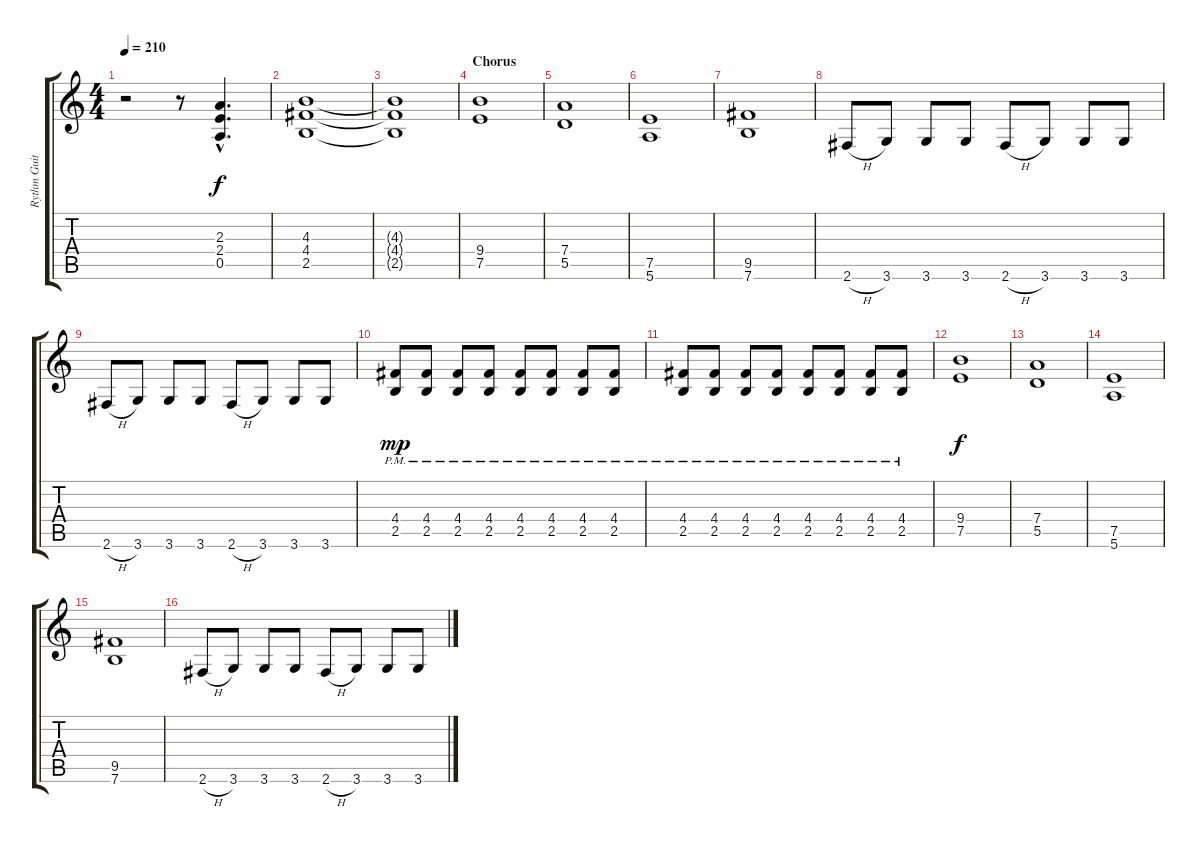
\track ("Rythm Guitar" "Rythm Guit") {instrument distortionguitar}
\staff {score tabs}
\tuning (E4 B3 G3 D3 A2 E2) {hide}
\ts (4 4)
\tempo 210
\clef g2
\ks c
r.2{dy f} r.8 (2.3{hac} 2.4{hac} 0.5{hac}).4{d} |
(4.3 4.4 2.5).1 |
(4.3{t} 4.4{t} 2.5{t}).1 |
\section ("" "Chorus")
(9.4 7.5).1 |
(7.4 5.5).1 |
(7.5 5.6).1 |
(9.5 7.6).1 |
2.6{h}.8 3.6.8 3.6.8 3.6.8 2.6{h}.8 3.6.8 3.6.8 3.6.8 |
2.6{h}.8 3.6.8 3.6.8 3.6.8 2.6{h}.8 3.6.8 3.6.8 3.6.8 |
(4.4{pm} 2.5{pm}).8{dy mp} (4.4{pm} 2.5{pm}).8 (4.4{pm} 2.5{pm}).8 (4.4{pm} 2.5{pm}).8 (4.4{pm} 2.5{pm}).8 (4.4{pm} 2.5{pm}).8 (4.4{pm} 2.5{pm}).8 (4.4{pm} 2.5{pm}).8 |
(4.4{pm} 2.5{pm}).8 (4.4{pm} 2.5{pm}).8 (4.4{pm} 2.5{pm}).8 (4.4{pm} 2.5{pm}).8 (4.4{pm} 2.5{pm}).8 (4.4{pm} 2.5{pm}).8 (4.4{pm} 2.5{pm}).8 (4.4{pm} 2.5{pm}).8 |
(9.4 7.5).1{dy f} |
(7.4 5.5).1 |
(7.5 5.6).1 |
(9.5 7.6).1 |
2.6{h}.8 3.6.8 3.6.8 3.6.8 2.6{h}.8 3.6.8 3.6.8 3.6.8
